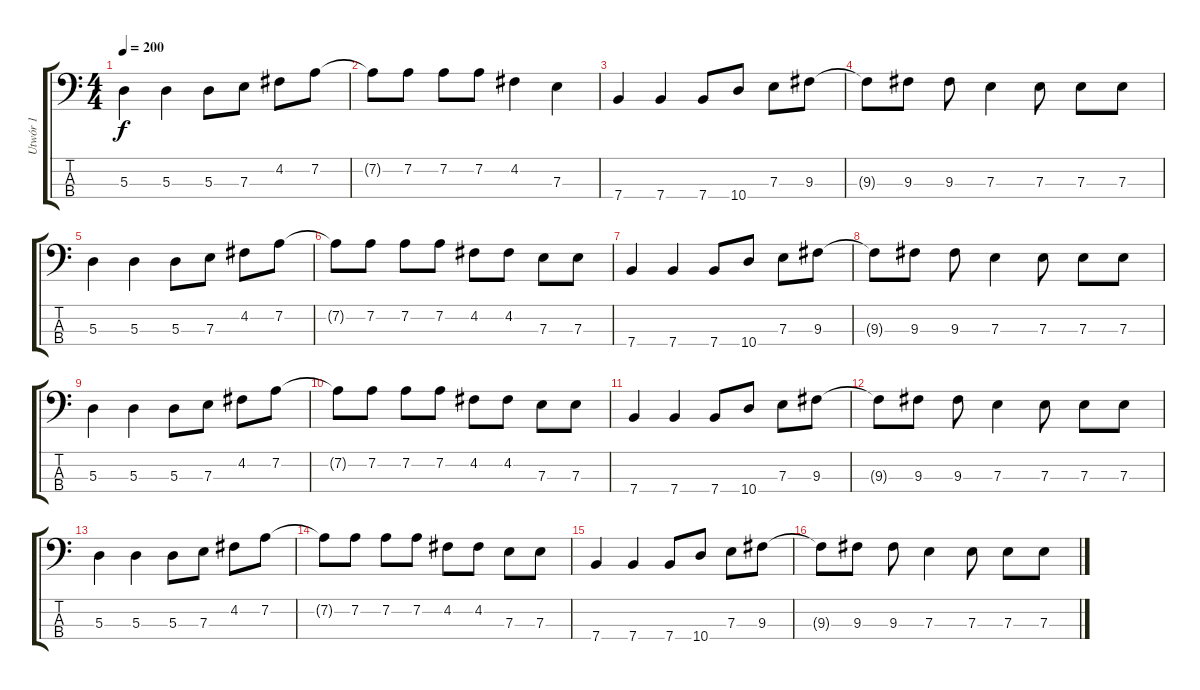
\track ("Utwór 1" "Utwór 1") {instrument electricbasspick}
\staff {score tabs}
\tuning (G2 D2 A1 E1) {hide}
\ts (4 4)
\tempo 200
\clef f4
\ks c
5.3.4{dy f instrument electricbasspick} 5.3.4 5.3.8 7.3.8 4.2.8 7.2.8 |
7.2{t}.8 7.2.8 7.2.8 7.2.8 4.2.4 7.3.4 |
7.4.4 7.4.4 7.4.8 10.4.8 7.3.8 9.3.8 |
9.3{t}.8 9.3.8 9.3.8 7.3.4 7.3.8 7.3.8 7.3.8 |
5.3.4 5.3.4 5.3.8 7.3.8 4.2.8 7.2.8 |
7.2{t}.8 7.2.8 7.2.8 7.2.8 4.2.8 4.2.8 7.3.8 7.3.8 |
7.4.4 7.4.4 7.4.8 10.4.8 7.3.8 9.3.8 |
9.3{t}.8 9.3.8 9.3.8 7.3.4 7.3.8 7.3.8 7.3.8 |
5.3.4 5.3.4 5.3.8 7.3.8 4.2.8 7.2.8 |
7.2{t}.8 7.2.8 7.2.8 7.2.8 4.2.8 4.2.8 7.3.8 7.3.8 |
7.4.4 7.4.4 7.4.8 10.4.8 7.3.8 9.3.8 |
9.3{t}.8 9.3.8 9.3.8 7.3.4 7.3.8 7.3.8 7.3.8 |
5.3.4 5.3.4 5.3.8 7.3.8 4.2.8 7.2.8 |
7.2{t}.8 7.2.8 7.2.8 7.2.8 4.2.8 4.2.8 7.3.8 7.3.8 |
7.4.4 7.4.4 7.4.8 10.4.8 7.3.8 9.3.8 |
9.3{t}.8 9.3.8 9.3.8 7.3.4 7.3.8 7.3.8 7.3.8
